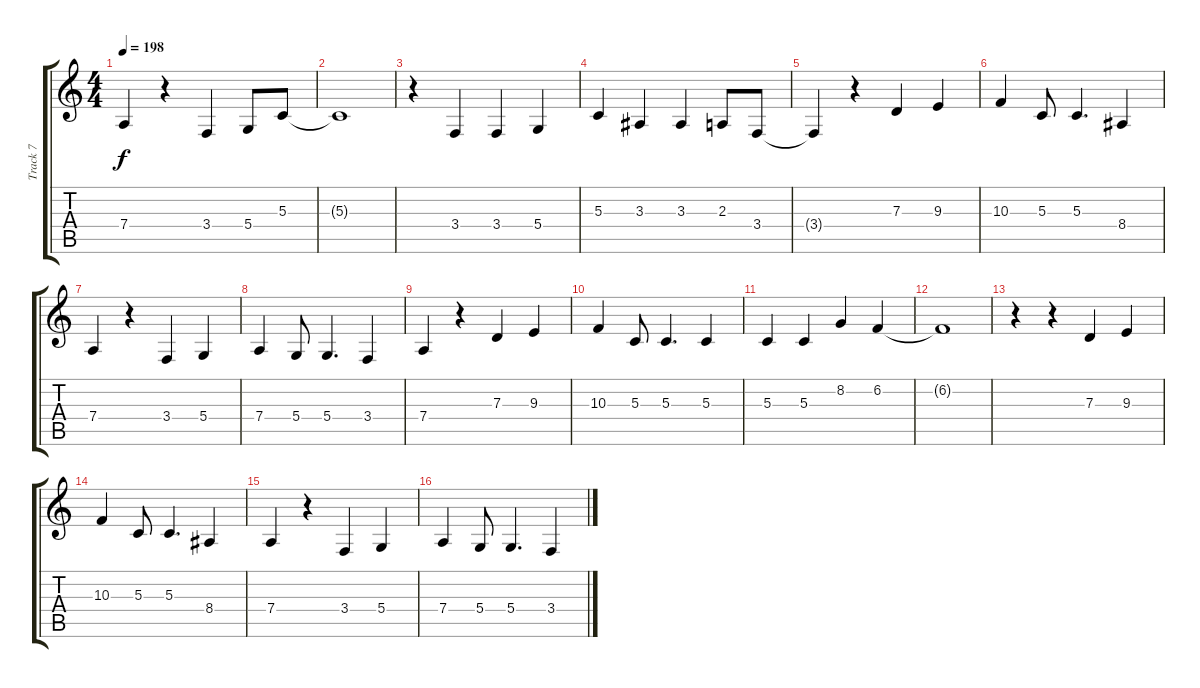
\track ("Track 7" "Track 7") {instrument brightacousticpiano}
\staff {score tabs}
\tuning (E4 B3 G3 D3 A2 E2) {hide}
\ts (4 4)
\tempo 198
\clef g2
\ks c
7.4{t}.4{dy f} r.4 3.4.4 5.4.8 5.3.8 |
5.3{t}.1 |
r.4 3.4.4 3.4.4 5.4.4 |
5.3.4 3.3.4 3.3.4 2.3.8 3.4.8 |
3.4{t}.4 r.4 7.3.4 9.3.4 |
10.3.4 5.3.8 5.3.4{d} 8.4.4 |
7.4.4 r.4 3.4.4 5.4.4 |
7.4.4 5.4.8 5.4.4{d} 3.4.4 |
7.4.4 r.4 7.3.4 9.3.4 |
10.3.4 5.3.8 5.3.4{d} 5.3.4 |
5.3.4 5.3.4 8.2.4 6.2.4 |
6.2{t}.1 |
r.4 r.4 7.3.4 9.3.4 |
10.3.4 5.3.8 5.3.4{d} 8.4.4 |
7.4.4 r.4 3.4.4 5.4.4 |
7.4.4 5.4.8 5.4.4{d} 3.4.4
